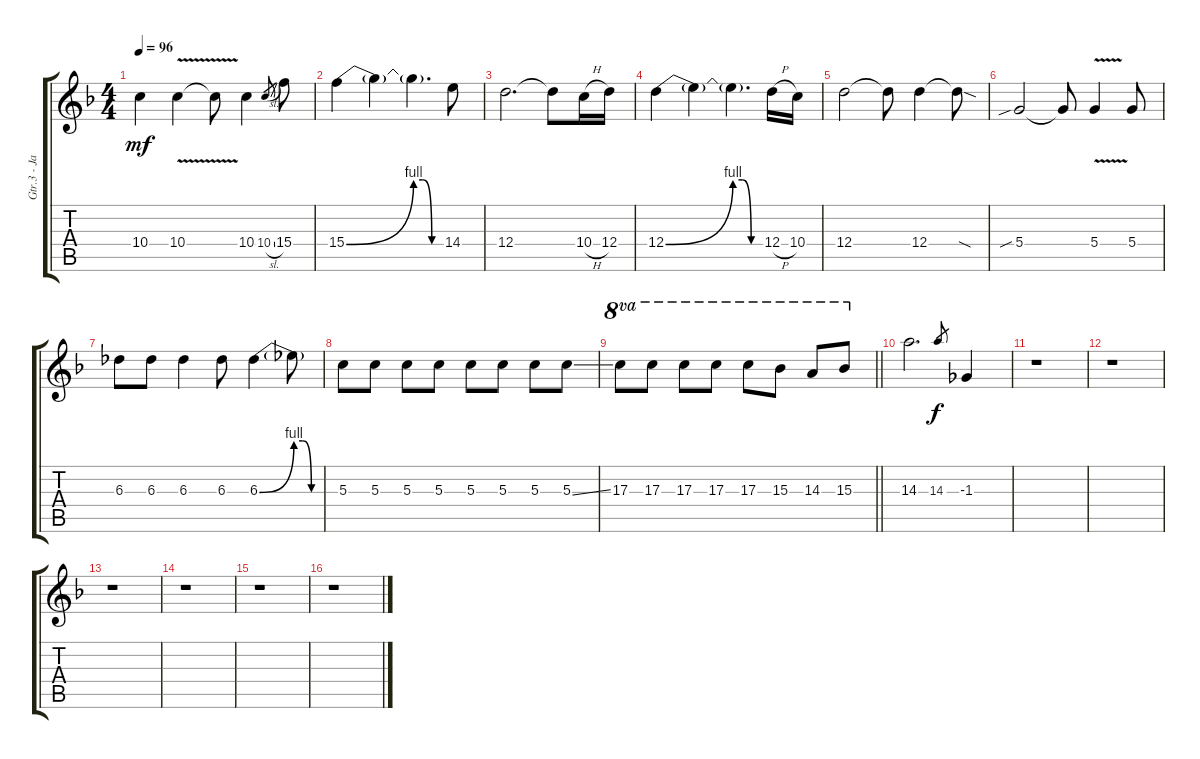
\track ("Gtr.3 - James Dean Bradfield (w/trem. fo" "Gtr.3 - Ja") {instrument overdrivenguitar}
\staff {score tabs}
\tuning (E4 B3 G3 D3 A2 E2) {hide}
\ts (4 4)
\tempo 96
\clef g2
\ks f
10.4.4{dy mf} 10.4{v}.4 10.4{t}.8 10.4.4 10.4{sl}.8{gr} 15.4.8 |
15.4{be (bend 0 0 60 4)}.4 15.4{t}.4 15.4{be (custom 0 4 20 4 40 0 60 0) t}.4{d} 14.4.8 |
12.4.2{d} 12.4{t}.8 10.4{h}.16 12.4.16 |
12.4{be (bend 0 0 60 4)}.4 12.4{t}.4 12.4{be (custom 0 4 20 4 40 0 60 0) t}.4{d} 12.4{h}.16 10.4.16 |
12.4.2 12.4{t}.8 12.4.4 12.4{sod t}.8 |
5.4{sib}.2 5.4{t}.8 5.4{v}.4 5.4.8 |
6.3.8 6.3.8 6.3.4 6.3.8 6.3{be (bend 0 0 60 4)}.4 6.3{be (custom 0 4 20 4 40 0 60 0) t}.8 |
5.3.8 5.3.8 5.3.8 5.3.8 5.3.8 5.3.8 5.3.8 5.3{ss}.8 |
\barLineRight lightlight
17.3.8{ot 8va} 17.3.8{ot 8va} 17.3.8{ot 8va} 17.3.8{ot 8va} 17.3.8{ot 8va} 15.3.8{ot 8va} 14.3.8{ot 8va} 15.3.8{ot 8va} |
14.3.2{d} 14.3.8{gr dy f} -1.3.4 |
r.1 |
r.1 |
r.1 |
r.1 |
r.1 |
r.1
